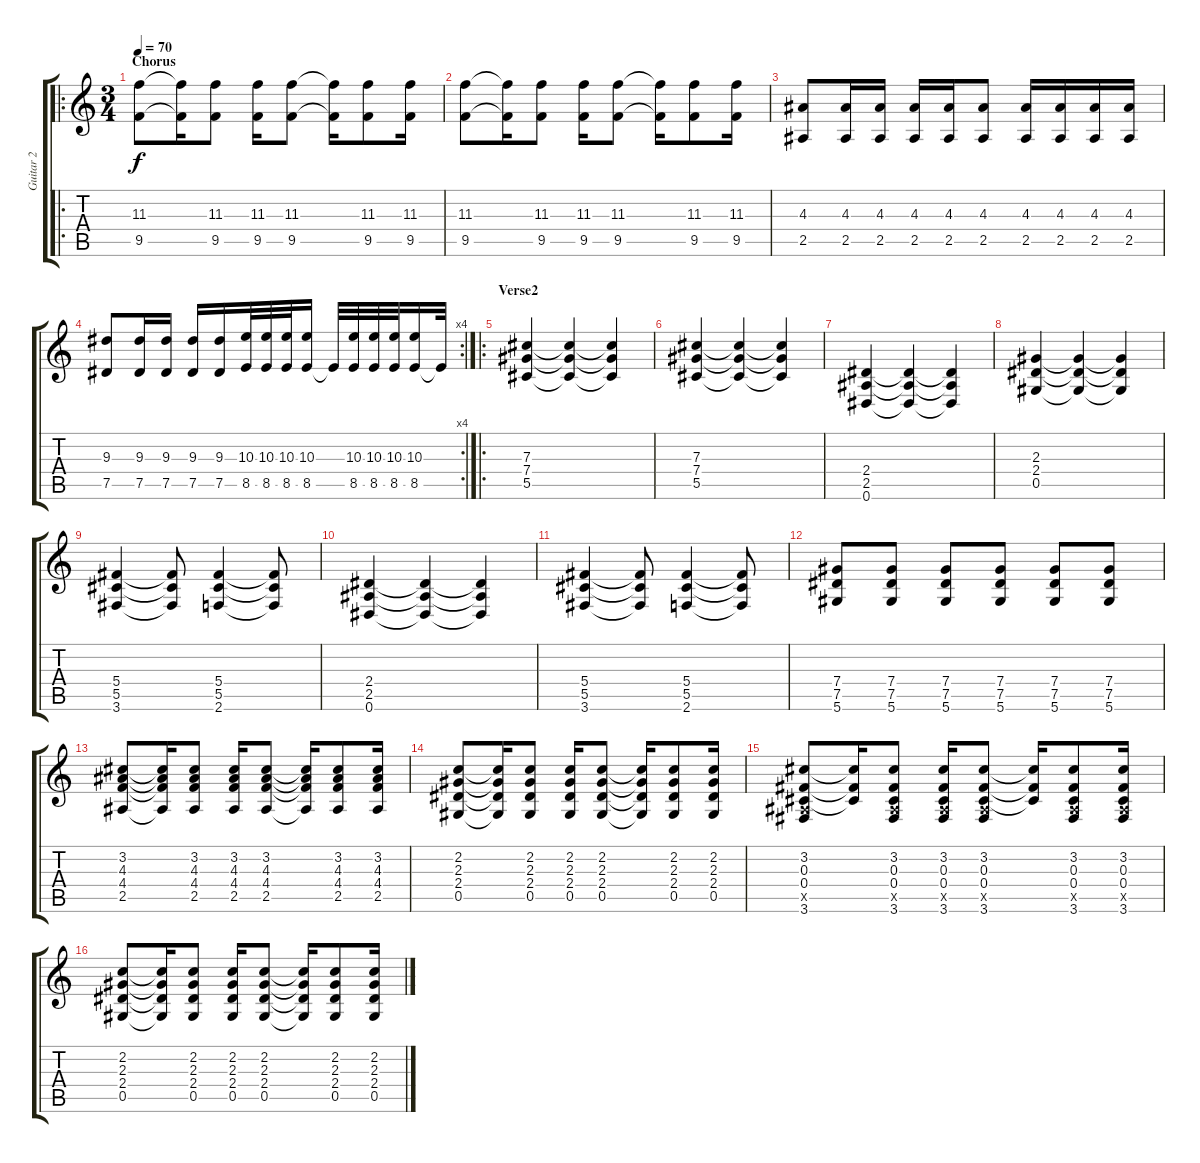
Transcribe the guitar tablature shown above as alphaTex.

\track ("Guitar 2" "Guitar 2") {instrument overdrivenguitar}
\staff {score tabs}
\tuning (Eb4 Bb3 Gb3 Db3 Ab2 Eb2) {hide}
\ro
\ts (3 4)
\section ("" "Chorus")
\tempo 70
\clef g2
\ks c
(11.3 9.5).8{dy f} (11.3{t} 9.5{t}).16 (11.3 9.5).8 (11.3 9.5).16 (11.3 9.5).8 (11.3{t} 9.5{t}).16 (11.3 9.5).8 (11.3 9.5).16 |
(11.3 9.5).8 (11.3{t} 9.5{t}).16 (11.3 9.5).8 (11.3 9.5).16 (11.3 9.5).8 (11.3{t} 9.5{t}).16 (11.3 9.5).8 (11.3 9.5).16 |
(4.3 2.5).8 (4.3 2.5).16 (4.3 2.5).16 (4.3 2.5).16 (4.3 2.5).16 (4.3 2.5).8 (4.3 2.5).16 (4.3 2.5).16 (4.3 2.5).16 (4.3 2.5).16 |
\rc 4
(9.3 7.5).8 (9.3 7.5).16 (9.3 7.5).16 (9.3 7.5).16 (9.3 7.5).16 (10.3 8.5).32 (10.3 8.5).32 (10.3 8.5).32 (10.3 8.5).16 8.5{t}.32 (10.3 8.5).32 (10.3 8.5).32 (10.3 8.5).32 (10.3 8.5).16 8.5{t}.32 |
\ro
\section ("" "Verse2")
(7.3 7.4 5.5).4{balance 12} (7.3{t} 7.4{t} 5.5{t}).4 (7.3{t} 7.4{t} 5.5{t}).4 |
(7.3 7.4 5.5).4{balance 12} (7.3{t} 7.4{t} 5.5{t}).4 (7.3{t} 7.4{t} 5.5{t}).4 |
(2.4 2.5 0.6).4{balance 12} (2.4{t} 2.5{t} 0.6{t}).4 (2.4{t} 2.5{t} 0.6{t}).4 |
(2.3 2.4 0.5).4{balance 12} (2.3{t} 2.4{t} 0.5{t}).4 (2.3{t} 2.4{t} 0.5{t}).4 |
(5.4 5.5 3.6).4{balance 12} (5.4{t} 5.5{t} 3.6{t}).8 (5.4 5.5 2.6).4 (5.4{t} 5.5{t} 2.6{t}).8 |
(2.4 2.5 0.6).4{balance 12} (2.4{t} 2.5{t} 0.6{t}).4 (2.4{t} 2.5{t} 0.6{t}).4 |
(5.4 5.5 3.6).4{balance 12} (5.4{t} 5.5{t} 3.6{t}).8 (5.4 5.5 2.6).4 (5.4{t} 5.5{t} 2.6{t}).8 |
(7.4 7.5 5.6).8{balance 12} (7.4 7.5 5.6).8 (7.4 7.5 5.6).8 (7.4 7.5 5.6).8 (7.4 7.5 5.6).8 (7.4 7.5 5.6).8 |
(3.2 4.3 4.4 2.5).8{instrument distortionguitar} (3.2{t} 4.3{t} 4.4{t} 2.5{t}).16 (3.2 4.3 4.4 2.5).8 (3.2 4.3 4.4 2.5).16 (3.2 4.3 4.4 2.5).8 (3.2{t} 4.3{t} 4.4{t} 2.5{t}).16 (3.2 4.3 4.4 2.5).8 (3.2 4.3 4.4 2.5).16 |
(2.2 2.3 2.4 0.5).8{instrument distortionguitar} (2.2{t} 2.3{t} 2.4{t} 0.5{t}).16 (2.2 2.3 2.4 0.5).8 (2.2 2.3 2.4 0.5).16 (2.2 2.3 2.4 0.5).8 (2.2{t} 2.3{t} 2.4{t} 0.5{t}).16 (2.2 2.3 2.4 0.5).8 (2.2 2.3 2.4 0.5).16 |
(3.2 0.3 0.4 2.5{x} 3.6).8{instrument distortionguitar} (3.2{t} 0.3{t} 0.4{t}).16 (3.2 0.3 0.4 2.5{x} 3.6).8 (3.2 0.3 0.4 2.5{x} 3.6).16 (3.2 0.3 0.4 2.5{x} 3.6).8 (3.2{t} 0.3{t} 0.4{t}).16 (3.2 0.3 0.4 2.5{x} 3.6).8 (3.2 0.3 0.4 2.5{x} 3.6).16 |
(2.2 2.3 2.4 0.5).8{instrument distortionguitar} (2.2{t} 2.3{t} 2.4{t} 0.5{t}).16 (2.2 2.3 2.4 0.5).8 (2.2 2.3 2.4 0.5).16 (2.2 2.3 2.4 0.5).8 (2.2{t} 2.3{t} 2.4{t} 0.5{t}).16 (2.2 2.3 2.4 0.5).8 (2.2 2.3 2.4 0.5).16
